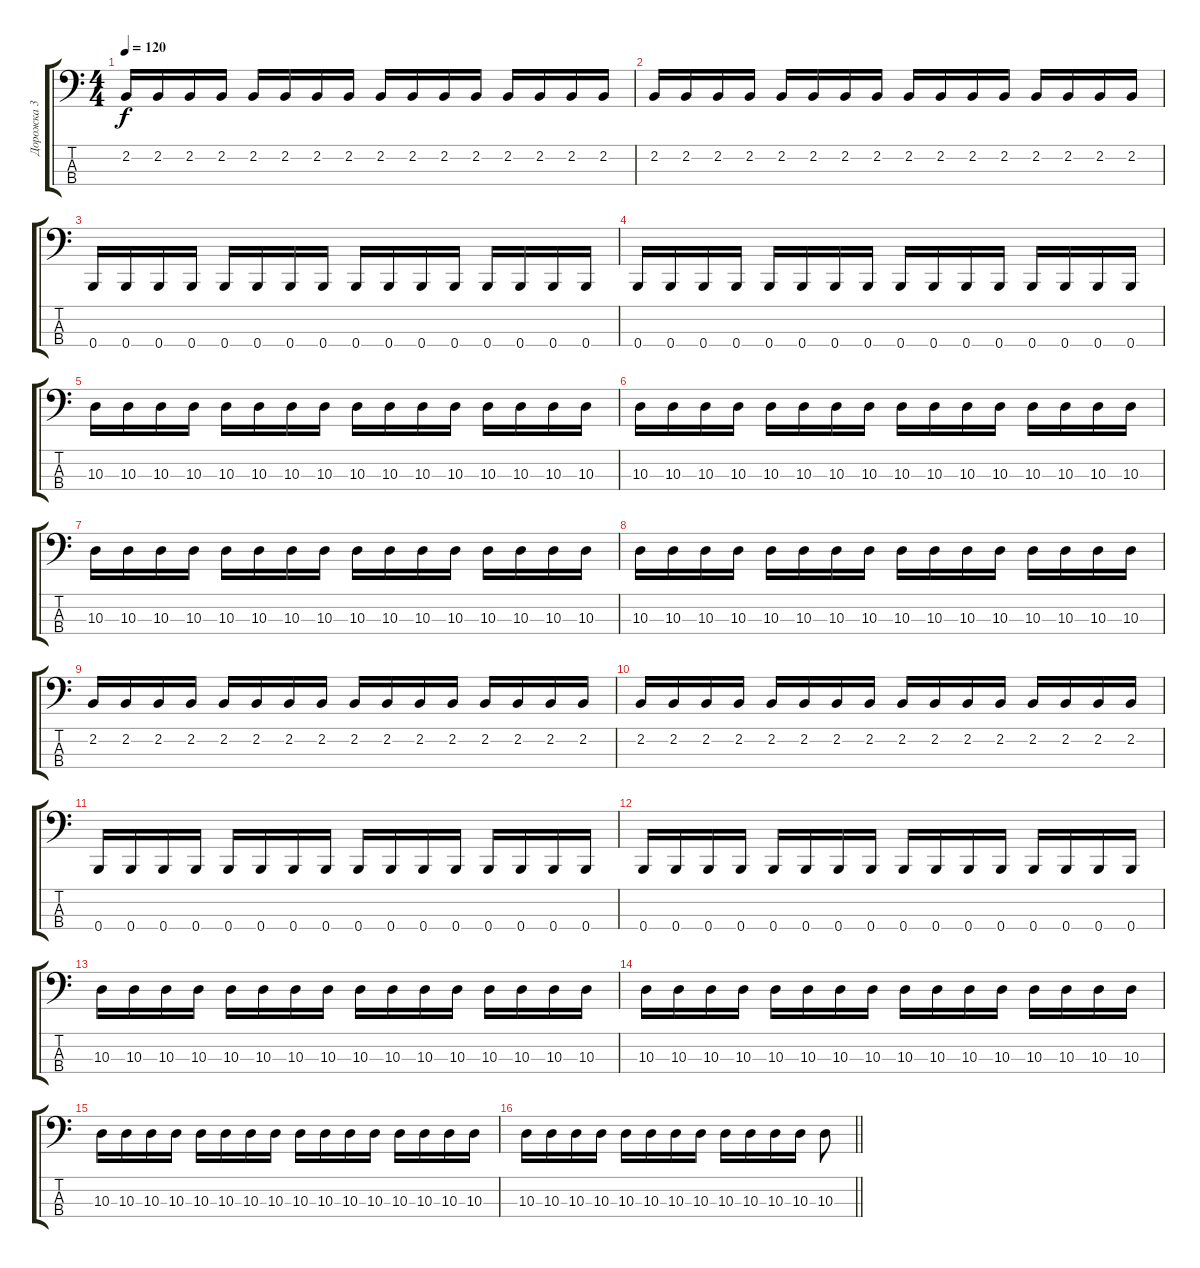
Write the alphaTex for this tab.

\track ("Дорожка 3" "Дорожка 3") {instrument electricbassfinger}
\staff {score tabs}
\tuning (D2 A1 E1 B0) {hide}
\ts (4 4)
\tempo 120
\clef f4
\ks c
2.2.16{dy f} 2.2.16 2.2.16 2.2.16 2.2.16 2.2.16 2.2.16 2.2.16 2.2.16 2.2.16 2.2.16 2.2.16 2.2.16 2.2.16 2.2.16 2.2.16 |
2.2.16 2.2.16 2.2.16 2.2.16 2.2.16 2.2.16 2.2.16 2.2.16 2.2.16 2.2.16 2.2.16 2.2.16 2.2.16 2.2.16 2.2.16 2.2.16 |
0.4.16 0.4.16 0.4.16 0.4.16 0.4.16 0.4.16 0.4.16 0.4.16 0.4.16 0.4.16 0.4.16 0.4.16 0.4.16 0.4.16 0.4.16 0.4.16 |
0.4.16 0.4.16 0.4.16 0.4.16 0.4.16 0.4.16 0.4.16 0.4.16 0.4.16 0.4.16 0.4.16 0.4.16 0.4.16 0.4.16 0.4.16 0.4.16 |
10.3.16 10.3.16 10.3.16 10.3.16 10.3.16 10.3.16 10.3.16 10.3.16 10.3.16 10.3.16 10.3.16 10.3.16 10.3.16 10.3.16 10.3.16 10.3.16 |
10.3.16 10.3.16 10.3.16 10.3.16 10.3.16 10.3.16 10.3.16 10.3.16 10.3.16 10.3.16 10.3.16 10.3.16 10.3.16 10.3.16 10.3.16 10.3.16 |
10.3.16 10.3.16 10.3.16 10.3.16 10.3.16 10.3.16 10.3.16 10.3.16 10.3.16 10.3.16 10.3.16 10.3.16 10.3.16 10.3.16 10.3.16 10.3.16 |
10.3.16 10.3.16 10.3.16 10.3.16 10.3.16 10.3.16 10.3.16 10.3.16 10.3.16 10.3.16 10.3.16 10.3.16 10.3.16 10.3.16 10.3.16 10.3.16 |
2.2.16 2.2.16 2.2.16 2.2.16 2.2.16 2.2.16 2.2.16 2.2.16 2.2.16 2.2.16 2.2.16 2.2.16 2.2.16 2.2.16 2.2.16 2.2.16 |
2.2.16 2.2.16 2.2.16 2.2.16 2.2.16 2.2.16 2.2.16 2.2.16 2.2.16 2.2.16 2.2.16 2.2.16 2.2.16 2.2.16 2.2.16 2.2.16 |
0.4.16 0.4.16 0.4.16 0.4.16 0.4.16 0.4.16 0.4.16 0.4.16 0.4.16 0.4.16 0.4.16 0.4.16 0.4.16 0.4.16 0.4.16 0.4.16 |
0.4.16 0.4.16 0.4.16 0.4.16 0.4.16 0.4.16 0.4.16 0.4.16 0.4.16 0.4.16 0.4.16 0.4.16 0.4.16 0.4.16 0.4.16 0.4.16 |
10.3.16 10.3.16 10.3.16 10.3.16 10.3.16 10.3.16 10.3.16 10.3.16 10.3.16 10.3.16 10.3.16 10.3.16 10.3.16 10.3.16 10.3.16 10.3.16 |
10.3.16 10.3.16 10.3.16 10.3.16 10.3.16 10.3.16 10.3.16 10.3.16 10.3.16 10.3.16 10.3.16 10.3.16 10.3.16 10.3.16 10.3.16 10.3.16 |
10.3.16 10.3.16 10.3.16 10.3.16 10.3.16 10.3.16 10.3.16 10.3.16 10.3.16 10.3.16 10.3.16 10.3.16 10.3.16 10.3.16 10.3.16 10.3.16 |
\barLineRight lightlight
10.3.16 10.3.16 10.3.16 10.3.16 10.3.16 10.3.16 10.3.16 10.3.16 10.3.16 10.3.16 10.3.16 10.3.16 10.3.8
